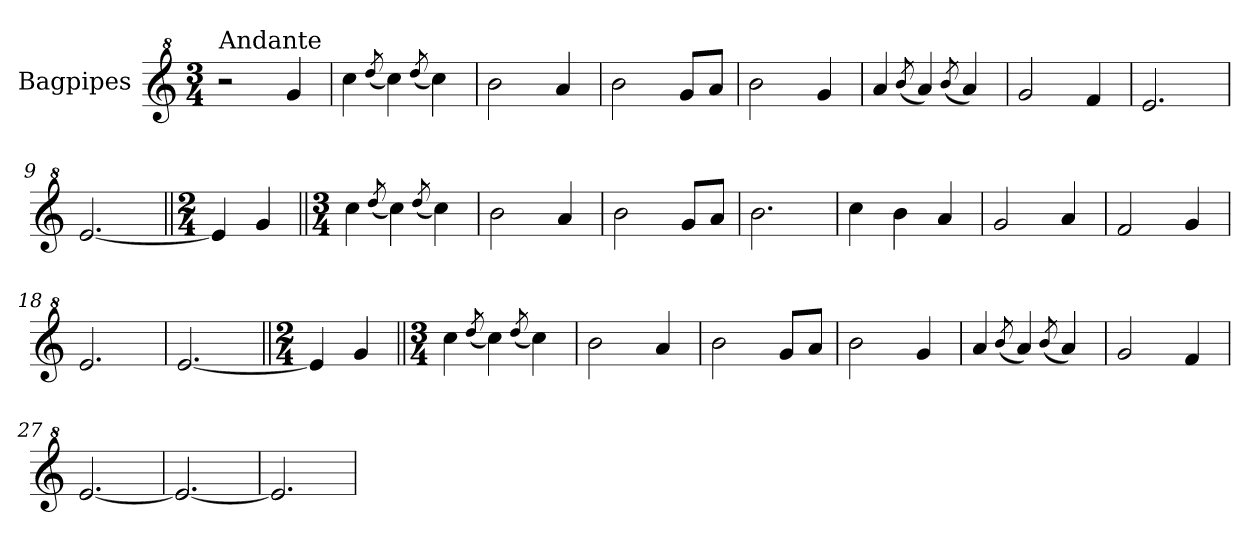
**kern
*part1
*staff1
*I"Bagpipes
*I'Bag
*clefG^2
*k[]
*C:
*M3/4
=1
!LO:TX:a:t=Andante
2r
4gg/
=2
4ccc\
(8qddd/
4ccc\)
(8qddd/
4ccc\)
=3
2bb\
4aa/
=4
2bb\
8gg/L
8aa/J
=5
2bb\
4gg/
=6
4aa/
(8qbb/
4aa/)
(8qbb/
4aa/)
=7
2gg/
4ff/
=8
2.ee/
=9
[2.ee/
=10||
*M2/4
4ee/]
4gg/
!!LO:LB:g=z
=11||
*M3/4
4ccc\
(8qddd/
4ccc\)
(8qddd/
4ccc\)
=12
2bb\
4aa/
=13
2bb\
8gg/L
8aa/J
=14
2.bb\
=15
4ccc\
4bb\
4aa/
=16
2gg/
4aa/
=17
2ff/
4gg/
=18
2.ee/
=19
[2.ee/
=20||
*M2/4
4ee/]
4gg/
=21||
*M3/4
4ccc\
(8qddd/
4ccc\)
(8qddd/
4ccc\)
!!LO:LB:g=z
=22
2bb\
4aa/
=23
2bb\
8gg/L
8aa/J
=24
2bb\
4gg/
=25
4aa/
(8qbb/
4aa/)
(8qbb/
4aa/)
=26
2gg/
4ff/
=27
[2.ee/
=28
2.ee/_
=29
2.ee/]
=
*-
